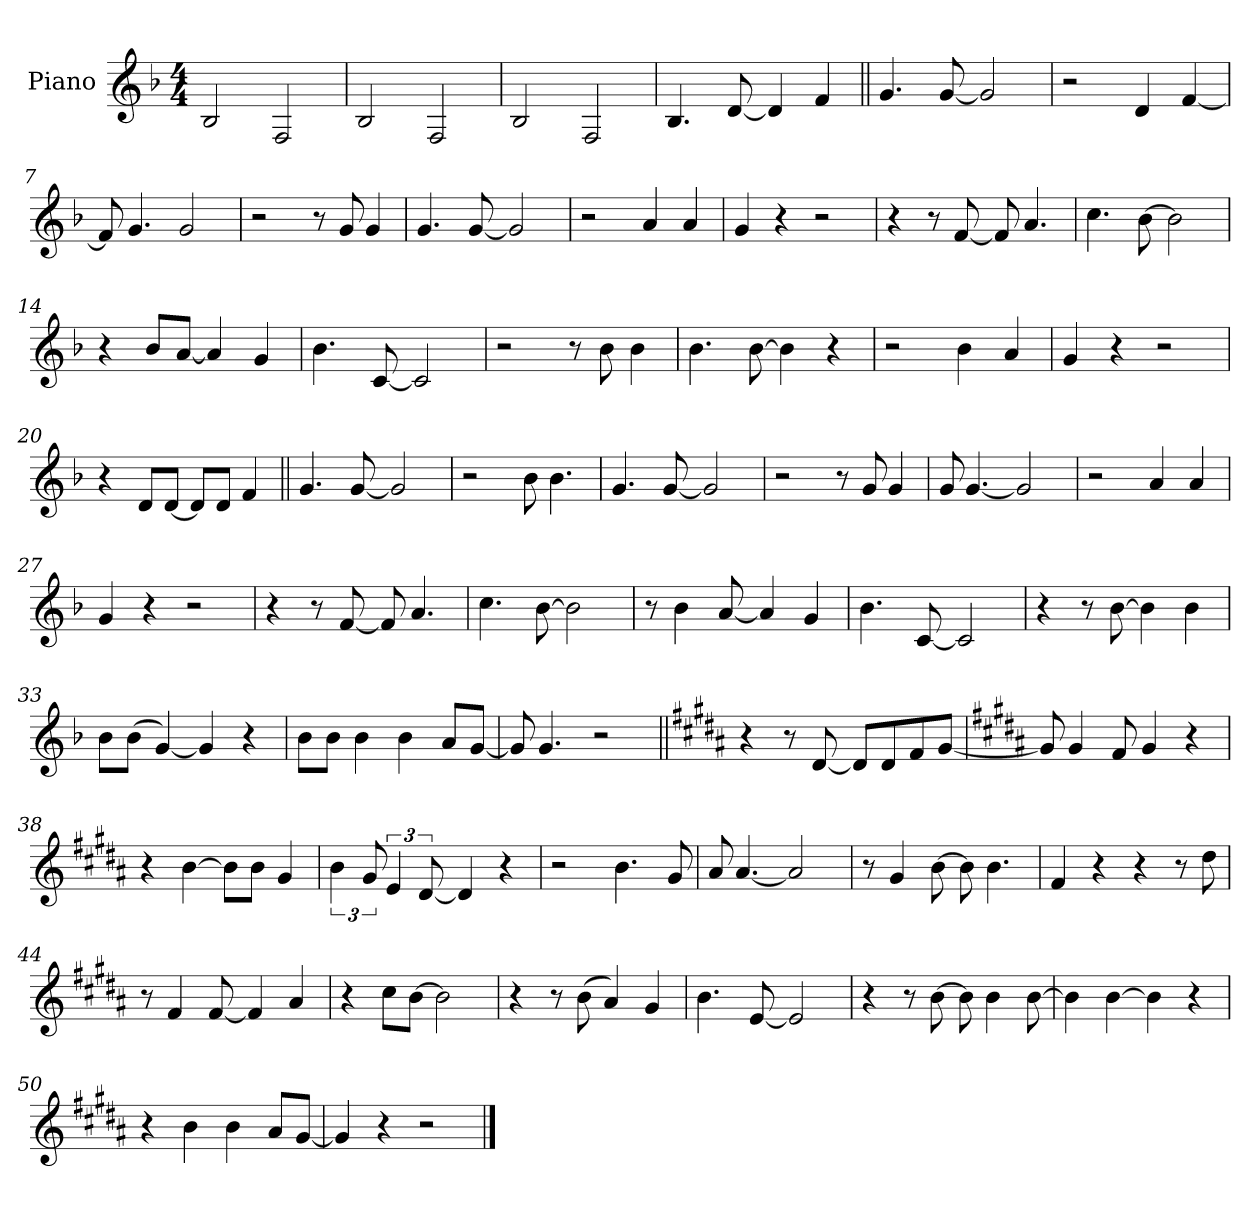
**kern
*part1
*staff1
*I"Piano
*I'Pno.
*clefG2
*k[b-]
*M4/4
*MM164
=1
2B-!
2F!
=2
2B-!
2F!
=3
2B-!
2F!
=4
4.B-!
[8d
4d]
4f
=5||
4.g
[8g
2g]
=6
2r
4d
[4f
=7
8f]
4.g
2g
=8
2r
8r
8g
4g
=9
4.g
[8g
2g]
=10
2r
4a
4a
=11
4g
4r
2r
=12
4r
8r
[8f
8f]
4.a
=13
4.cc
[8b-
2b-]
=14
4r
8b-L
[8aJ
4a]
4g
=15
4.b-
[8c
2c]
=16
2r
8r
8b-
4b-
=17
4.b-
[8b-
4b-]
4r
=18
2r
4b-
4a
=19
4g
4r
2r
=20
4r
8dL
[8dJ
8dL]
8dJ
4f
=21||
4.g
[8g
2g]
=22
2r
8b-
4.b-
=23
4.g
[8g
2g]
=24
2r
8r
8g
4g
=25
8g
[4.g
2g]
=26
2r
4a
4a
=27
4g
4r
2r
=28
4r
8r
[8f
8f]
4.a
=29
4.cc
[8b-
2b-]
=30
8r
4b-
[8a
4a]
4g
=31
4.b-
[8c
2c]
=32
4r
8r
[8b-
4b-]
4b-
=33
8b-L
(8b-J
[4g)
4g]
4r
=34
8b-L
8b-J
4b-
4b-
8aL
[8gJ
=35
8g]
4.g
2r
=36||
*k[f#c#g#d#a#]
4r
8r
[8d#
8d#L]
8d#
8f#
[8g#J
=37
*k[f#c#g#d#a#]
8g#]
4g#
8f#
4g#
4r
=38
4r
[4b
8bL]
8bJ
4g#
=39
6b
12g#
6e
[12d#
4d#]
4r
=40
2r
4.b
8g#
=41
8a#
[4.a#
2a#]
=42
8r
4g#
[8b
8b]
4.b
=43
4f#
4r
4r
8r
8dd#
=44
8r
4f#
[8f#
4f#]
4a#
=45
4r
8cc#L
[8bJ
2b]
=46
4r
8r
(8b
4a#)
4g#
=47
4.b
[8e
2e]
=48
4r
8r
[8b
8b]
4b
[8b
=49
4b]
[4b
4b]
4r
=50
4r
4b
4b
8a#L
[8g#J
=51
4g#]
4r
2r
==
*-
